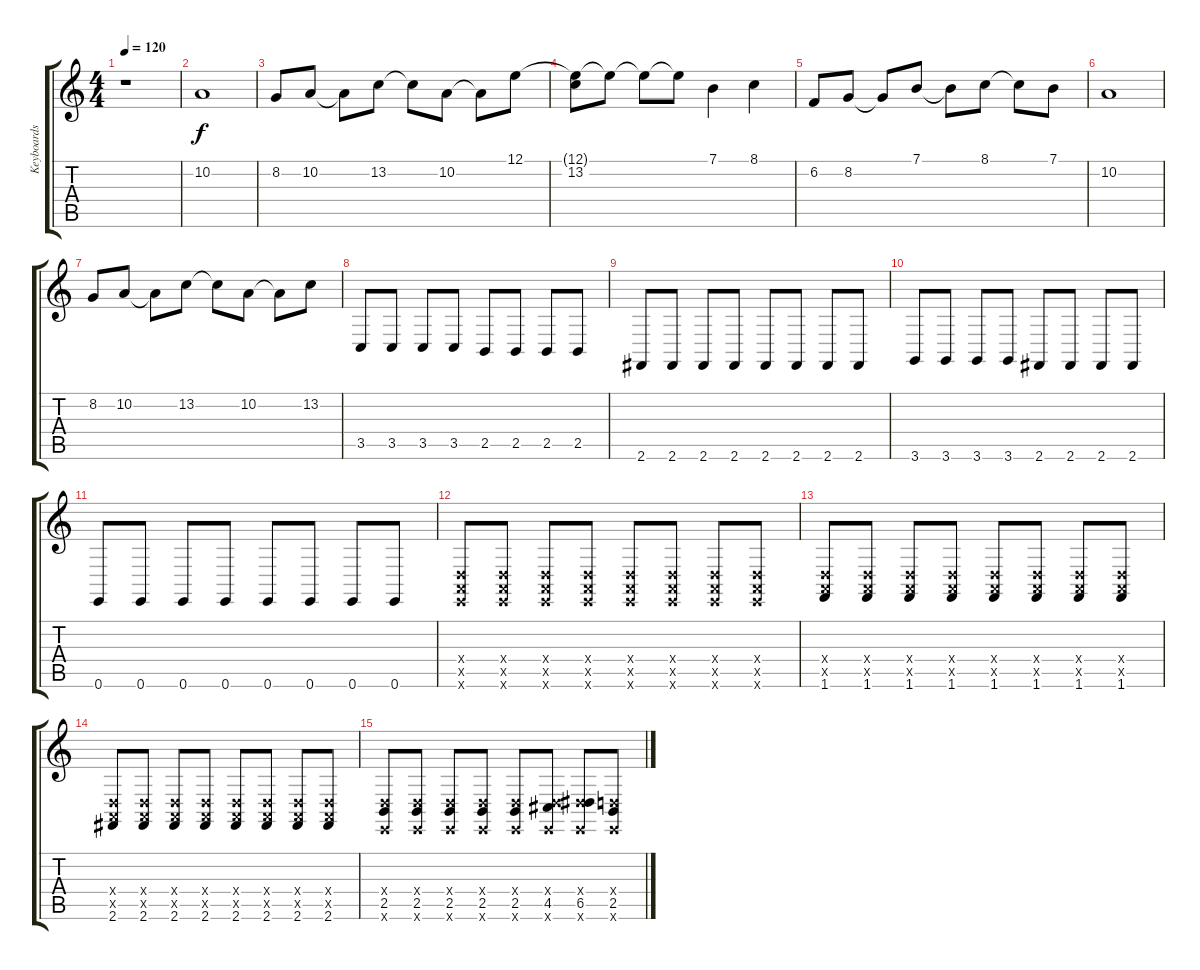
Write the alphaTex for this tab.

\track ("Keyboards" "Keyboards") {instrument lead1square}
\staff {score tabs}
\tuning (E4 B3 G3 D3 A2 E2) {hide}
\ts (4 4)
\tempo 120
\clef g2
\ks c
r.1{dy f} |
10.2.1 |
8.2.8 10.2.8 10.2{t}.8 13.2.8 13.2{t}.8 10.2.8 10.2{t}.8 12.1.8 |
(12.1{t} 13.2).8 12.1{t}.8 12.1{t}.8 12.1{t}.8 7.1.4 8.1.4 |
6.2.8 8.2.8 8.2{t}.8 7.1.8 7.1{t}.8 8.1.8 8.1{t}.8 7.1.8 |
10.2.1 |
8.2.8 10.2.8 10.2{t}.8 13.2.8 13.2{t}.8 10.2.8 10.2{t}.8 13.2.8 |
3.5.8{instrument distortionguitar} 3.5.8 3.5.8 3.5.8 2.5.8 2.5.8 2.5.8 2.5.8 |
2.6.8 2.6.8 2.6.8 2.6.8 2.6.8 2.6.8 2.6.8 2.6.8 |
3.6.8 3.6.8 3.6.8 3.6.8 2.6.8 2.6.8 2.6.8 2.6.8 |
0.6.8 0.6.8 0.6.8 0.6.8 0.6.8 0.6.8 0.6.8 0.6.8 |
(0.4{x} 0.5{x} 0.6{x}).8{instrument distortionguitar} (0.4{x} 0.5{x} 0.6{x}).8 (0.4{x} 0.5{x} 0.6{x}).8 (0.4{x} 0.5{x} 0.6{x}).8 (0.4{x} 0.5{x} 0.6{x}).8 (0.4{x} 0.5{x} 0.6{x}).8 (0.4{x} 0.5{x} 0.6{x}).8 (0.4{x} 0.5{x} 0.6{x}).8 |
(0.4{x} 0.5{x} 1.6).8 (0.4{x} 0.5{x} 1.6).8 (0.4{x} 0.5{x} 1.6).8 (0.4{x} 0.5{x} 1.6).8 (0.4{x} 0.5{x} 1.6).8 (0.4{x} 0.5{x} 1.6).8 (0.4{x} 0.5{x} 1.6).8 (0.4{x} 0.5{x} 1.6).8 |
(0.4{x} 0.5{x} 2.6).8 (0.4{x} 0.5{x} 2.6).8 (0.4{x} 0.5{x} 2.6).8 (0.4{x} 0.5{x} 2.6).8 (0.4{x} 0.5{x} 2.6).8 (0.4{x} 0.5{x} 2.6).8 (0.4{x} 0.5{x} 2.6).8 (0.4{x} 0.5{x} 2.6).8 |
(0.4{x} 2.5 0.6{x}).8 (0.4{x} 2.5 0.6{x}).8 (0.4{x} 2.5 0.6{x}).8 (0.4{x} 2.5 0.6{x}).8 (0.4{x} 2.5 0.6{x}).8 (0.4{x} 4.5 0.6{x}).8 (0.4{x} 6.5 0.6{x}).8 (0.4{x} 2.5 0.6{x}).8
